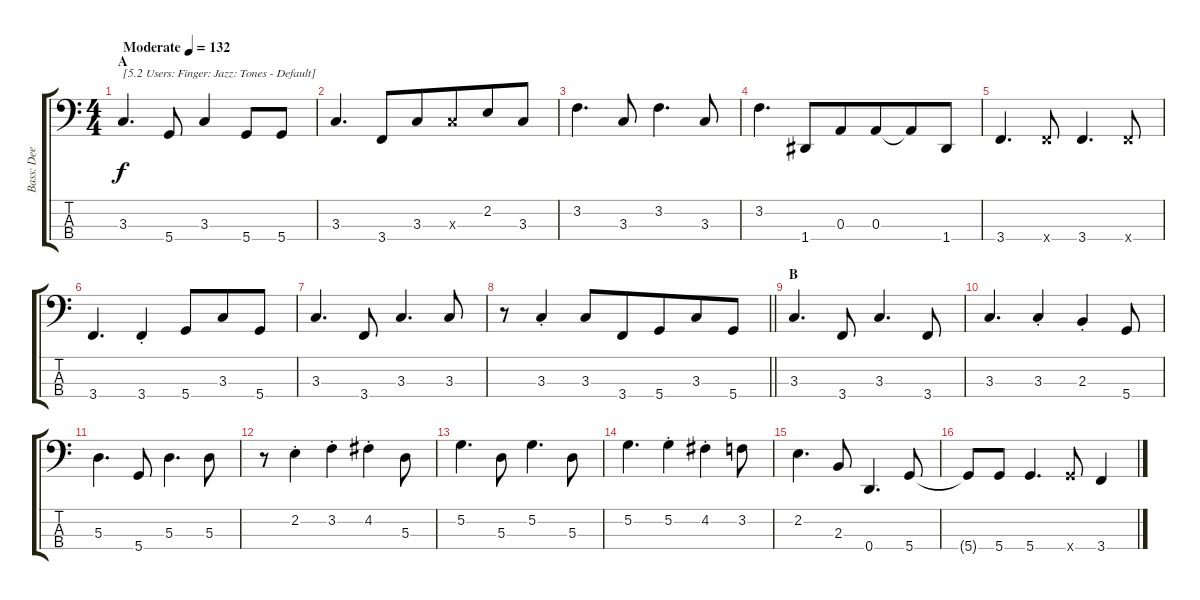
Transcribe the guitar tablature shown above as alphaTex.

\track ("Bass: Dee Murray" "Bass: Dee ") {instrument electricbassfinger}
\staff {score tabs}
\tuning (G2 D2 A1 D1) {hide}
\ts (4 4)
\section ("" "A")
\tempo (132 "Moderate")
\clef f4
\ks c
3.3.4{d txt "[5.2 Users: Finger: Jazz: Tones - Default]" dy f instrument electricbassfinger} 5.4.8 3.3.4 5.4.8 5.4.8 |
3.3.4{d} 3.4.8{beam merge} 3.3.8 3.3{x}.8{beam merge} 2.2.8 3.3.8 |
3.2.4{d} 3.3.8 3.2.4{d} 3.3.8 |
3.2.4{d} 1.4.8{beam merge} 0.3.8 0.3.8{beam merge} 0.3{t}.8 1.4.8 |
3.4.4{d} 3.4{x}.8 3.4.4{d} 3.4{x}.8 |
3.4.4{d} 3.4{st}.4 5.4.8{beam merge} 3.3.8 5.4.8 |
3.3.4{d} 3.4.8 3.3.4{d} 3.3.8 |
\barLineRight lightlight
r.8 3.3{st}.4 3.3.8{beam merge} 3.4.8 5.4.8{beam merge} 3.3.8 5.4.8 |
\section ("" "B")
3.3.4{d} 3.4.8 3.3.4{d} 3.4.8 |
3.3.4{d} 3.3{st}.4 2.3{st}.4 5.4.8 |
5.3.4{d} 5.4.8 5.3.4{d} 5.3.8 |
r.8 2.2{st}.4 3.2{st}.4 4.2{st}.4 5.3.8 |
5.2.4{d} 5.3.8 5.2.4{d} 5.3.8 |
5.2.4{d} 5.2{st}.4 4.2{st}.4 3.2.8 |
2.2.4{d} 2.3.8 0.4.4{d} 5.4.8 |
5.4{t}.8 5.4.8 5.4.4{d} 5.4{x}.8 3.4.4
